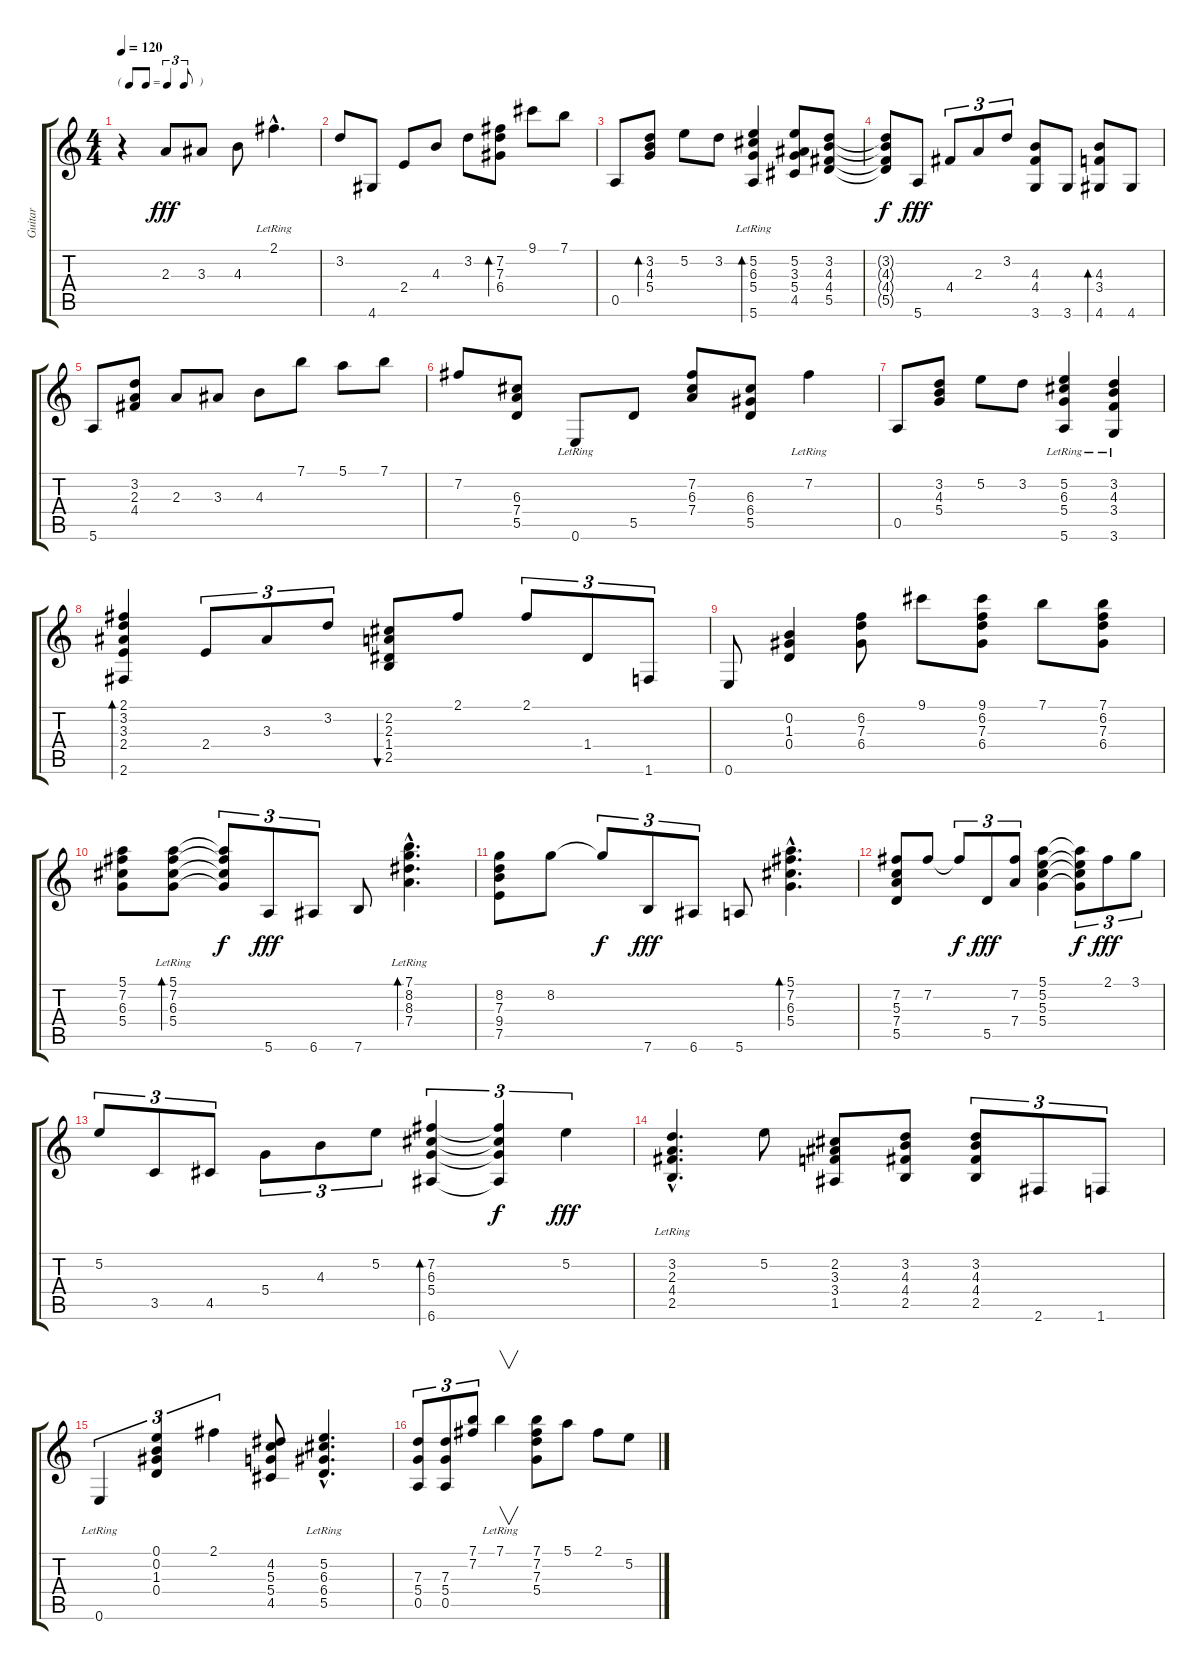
\track ("Guitar" "Guitar") {instrument electricbasspick}
\staff {score tabs}
\tuning (E4 B3 G3 D3 A2 E2) {hide}
\ts (4 4)
\tf triplet8th
\tempo 120
\clef g2
\ks c
r.4{dy fff instrument electricbasspick} 2.3.8 3.3.8 4.3.8 2.1{hac lr}.4{d} |
3.2.8 4.6.8 2.4.8 4.3.8 3.2.8 (7.2 7.3 6.4).8{bd 240} 9.1.8 7.1.8 |
0.5.8 (3.2 4.3 5.4).8{bd 240} 5.2.8 3.2.8 (5.2{lr} 6.3 5.4 5.6{lr}).4{bd 240} (5.2 3.3 5.4 4.5).8 (3.2 4.3 4.4 5.5).8 |
(3.2{t} 4.3{t} 4.4{t} 5.5{t}).8{dy f} 5.6.8{dy fff} 4.4.8{tu (3 2)} 2.3.8{tu (3 2)} 3.2.8{tu (3 2)} (4.3 4.4 3.6).8 3.6.8 (4.3 3.4 4.6).8{bd 240} 4.6.8 |
5.6.8 (3.2 2.3 4.4).8 2.3.8 3.3.8 4.3.8 7.1.8 5.1.8 7.1.8 |
7.2.8 (6.3 7.4 5.5).8 0.6{lr}.8 5.5.8 (7.2 6.3 7.4).8 (6.3 6.4 5.5).8 7.2{lr}.4 |
0.5.8 (3.2 4.3 5.4).8 5.2.8 3.2.8 (5.2{lr} 6.3 5.4 5.6{lr}).4 (3.2 4.3 3.4 3.6{lr}).4 |
(2.1 3.2 3.3 2.4 2.6).4{bd 120} 2.4.8{tu (3 2)} 3.3.8{tu (3 2)} 3.2.8{tu (3 2)} (2.2 2.3 1.4 2.5).8{bu 120} 2.1.8 2.1.8{tu (3 2)} 1.4.8{tu (3 2)} 1.6.8{tu (3 2)} |
0.6.8 (0.2 1.3 0.4).4 (6.2 7.3 6.4).8 9.1.8 (9.1 6.2 7.3 6.4).8 7.1.8 (7.1 6.2 7.3 6.4).8 |
(5.1 7.2 6.3 5.4).8 (5.1{lr} 7.2 6.3 5.4).8{bd 120} (5.1{t} 7.2{t} 6.3{t} 5.4{t}).8{tu (3 2) dy f} 5.6.8{tu (3 2) dy fff} 6.6.8{tu (3 2)} 7.6.8 (7.1{hac lr} 8.2{hac} 8.3{hac} 7.4{hac}).4{d bd 240} |
(8.2 7.3 9.4 7.5).8 8.2.8 8.2{t}.8{tu (3 2) dy f} 7.6.8{tu (3 2) dy fff} 6.6.8{tu (3 2)} 5.6.8 (5.1{hac} 7.2{hac} 6.3{hac} 5.4{hac}).4{d bd 480} |
(7.2 5.3 7.4 5.5).8 7.2.8 7.2{t}.8{tu (3 2) dy f} 5.5.8{tu (3 2) dy fff} (7.2 7.4).8{tu (3 2)} (5.1 5.2 5.3 5.4).4 (5.1{t} 5.2{t} 5.3{t} 5.4{t}).8{tu (3 2) dy f} 2.1.8{tu (3 2) dy fff} 3.1.8{tu (3 2)} |
5.2.8{tu (3 2)} 3.5.8{tu (3 2)} 4.5.8{tu (3 2)} 5.4.8{tu (3 2)} 4.3.8{tu (3 2)} 5.2.8{tu (3 2)} (7.2 6.3 5.4 6.6).4{tu (3 2) bd 120} (7.2{t} 6.3{t} 5.4{t} 6.6{t}).4{tu (3 2) dy f} 5.2.4{tu (3 2) dy fff} |
(3.2{hac} 2.3{hac} 4.4{hac} 2.5{hac lr}).4{d} 5.2.8 (2.2 3.3 3.4 1.5).8 (3.2 4.3 4.4 2.5).8 (3.2 4.3 4.4 2.5).8{tu (3 2)} 2.6.8{tu (3 2)} 1.6.8{tu (3 2)} |
0.6{lr}.4{tu (3 2)} (0.1 0.2 1.3 0.4).4{tu (3 2)} 2.1.4{tu (3 2)} (4.2 5.3 5.4 4.5).8 (5.2{hac lr} 6.3{hac} 6.4{hac} 5.5{hac lr}).4{d} |
(7.3 5.4 0.5).8{tu (3 2)} (7.3 5.4 0.5).8{tu (3 2)} (7.1 7.2).8{tu (3 2)} 7.1{lr}.4{v} (7.1 7.2 7.3 5.4).8 5.1.8 2.1.8 5.2.8
